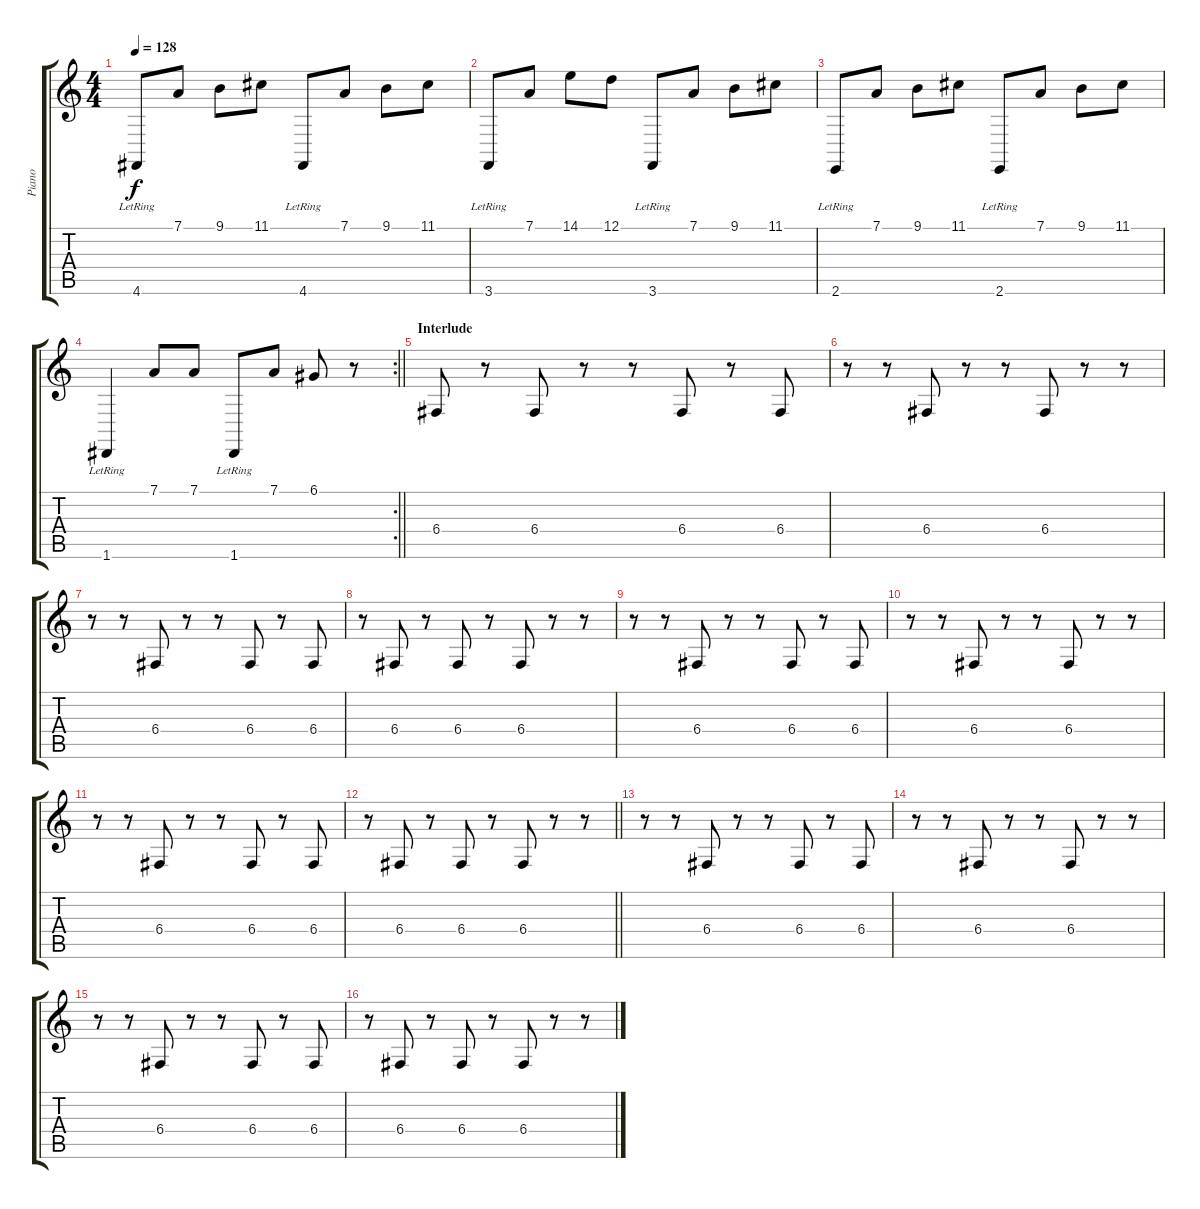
\track ("Piano" "Piano") {instrument acousticgrandpiano}
\staff {score tabs}
\tuning (D4 A3 F3 C3 G2 D2) {hide}
\ts (4 4)
\tempo 128
\clef g2
\ks c
4.6{lr}.8{dy f} 7.1.8 9.1.8 11.1.8 4.6{lr}.8 7.1.8 9.1.8 11.1.8 |
3.6{lr}.8 7.1.8 14.1.8 12.1.8 3.6{lr}.8 7.1.8 9.1.8 11.1.8 |
2.6{lr}.8 7.1.8 9.1.8 11.1.8 2.6{lr}.8 7.1.8 9.1.8 11.1.8 |
\rc 2
\barLineRight lightlight
1.6{lr}.4 7.1.8 7.1.8 1.6{lr}.8 7.1.8 6.1.8 r.8 |
\section ("" "Interlude")
6.4.8{volume 10} r.8 6.4.8 r.8 r.8 6.4.8 r.8 6.4.8 |
r.8 r.8 6.4.8 r.8 r.8 6.4.8 r.8 r.8 |
r.8 r.8 6.4.8 r.8 r.8 6.4.8 r.8 6.4.8 |
r.8 6.4.8 r.8 6.4.8 r.8 6.4.8 r.8 r.8 |
r.8 r.8 6.4.8 r.8 r.8 6.4.8 r.8 6.4.8 |
r.8 r.8 6.4.8 r.8 r.8 6.4.8 r.8 r.8 |
r.8 r.8 6.4.8 r.8 r.8 6.4.8 r.8 6.4.8 |
\barLineRight lightlight
r.8 6.4.8 r.8 6.4.8 r.8 6.4.8 r.8 r.8 |
r.8 r.8 6.4.8 r.8 r.8 6.4.8 r.8 6.4.8 |
r.8 r.8 6.4.8 r.8 r.8 6.4.8 r.8 r.8 |
r.8 r.8 6.4.8 r.8 r.8 6.4.8 r.8 6.4.8 |
r.8 6.4.8 r.8 6.4.8 r.8 6.4.8 r.8 r.8
